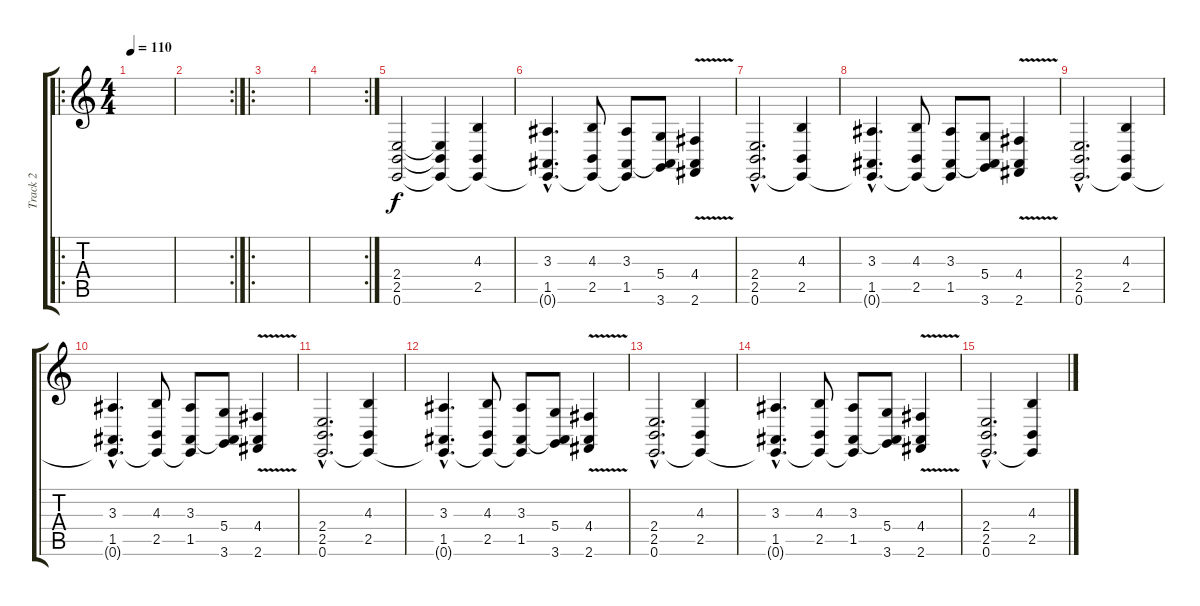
\track ("Track 2" "Track 2") {instrument stringensemble1}
\staff {score tabs}
\tuning (E4 B3 G3 D3 A2 E2) {hide}
\ro
\ts (4 4)
\tempo 110
\clef g2
\ks c
|
\rc 2
|
\ro
|
\rc 2
|
(2.4 2.5 0.6).2 (2.4{t} 2.5{t} 0.6{t}).4 (4.3 2.5 0.6{t}).4 |
(3.3{hac} 1.5{hac} 0.6{hac t}).4{d} (4.3 2.5 0.6{t}).8 (3.3 1.5 0.6{t}).8 (5.4 1.5{t} 3.6).8 (4.4 1.5{t} 2.6{v}).4 |
(2.4{hac} 2.5{hac} 0.6{hac}).2{d} (4.3 2.5 0.6{t}).4 |
(3.3{hac} 1.5{hac} 0.6{hac t}).4{d} (4.3 2.5 0.6{t}).8 (3.3 1.5 0.6{t}).8 (5.4 1.5{t} 3.6).8 (4.4 1.5{t} 2.6{v}).4 |
(2.4{hac} 2.5{hac} 0.6{hac}).2{d} (4.3 2.5 0.6{t}).4 |
(3.3{hac} 1.5{hac} 0.6{hac t}).4{d} (4.3 2.5 0.6{t}).8 (3.3 1.5 0.6{t}).8 (5.4 1.5{t} 3.6).8 (4.4 1.5{t} 2.6{v}).4 |
(2.4{hac} 2.5{hac} 0.6{hac}).2{d} (4.3 2.5 0.6{t}).4 |
(3.3{hac} 1.5{hac} 0.6{hac t}).4{d} (4.3 2.5 0.6{t}).8 (3.3 1.5 0.6{t}).8 (5.4 1.5{t} 3.6).8 (4.4 1.5{t} 2.6{v}).4 |
(2.4{hac} 2.5{hac} 0.6{hac}).2{d} (4.3 2.5 0.6{t}).4 |
(3.3{hac} 1.5{hac} 0.6{hac t}).4{d} (4.3 2.5 0.6{t}).8 (3.3 1.5 0.6{t}).8 (5.4 1.5{t} 3.6).8 (4.4 1.5{t} 2.6{v}).4 |
(2.4{hac} 2.5{hac} 0.6{hac}).2{d} (4.3 2.5 0.6{t}).4
